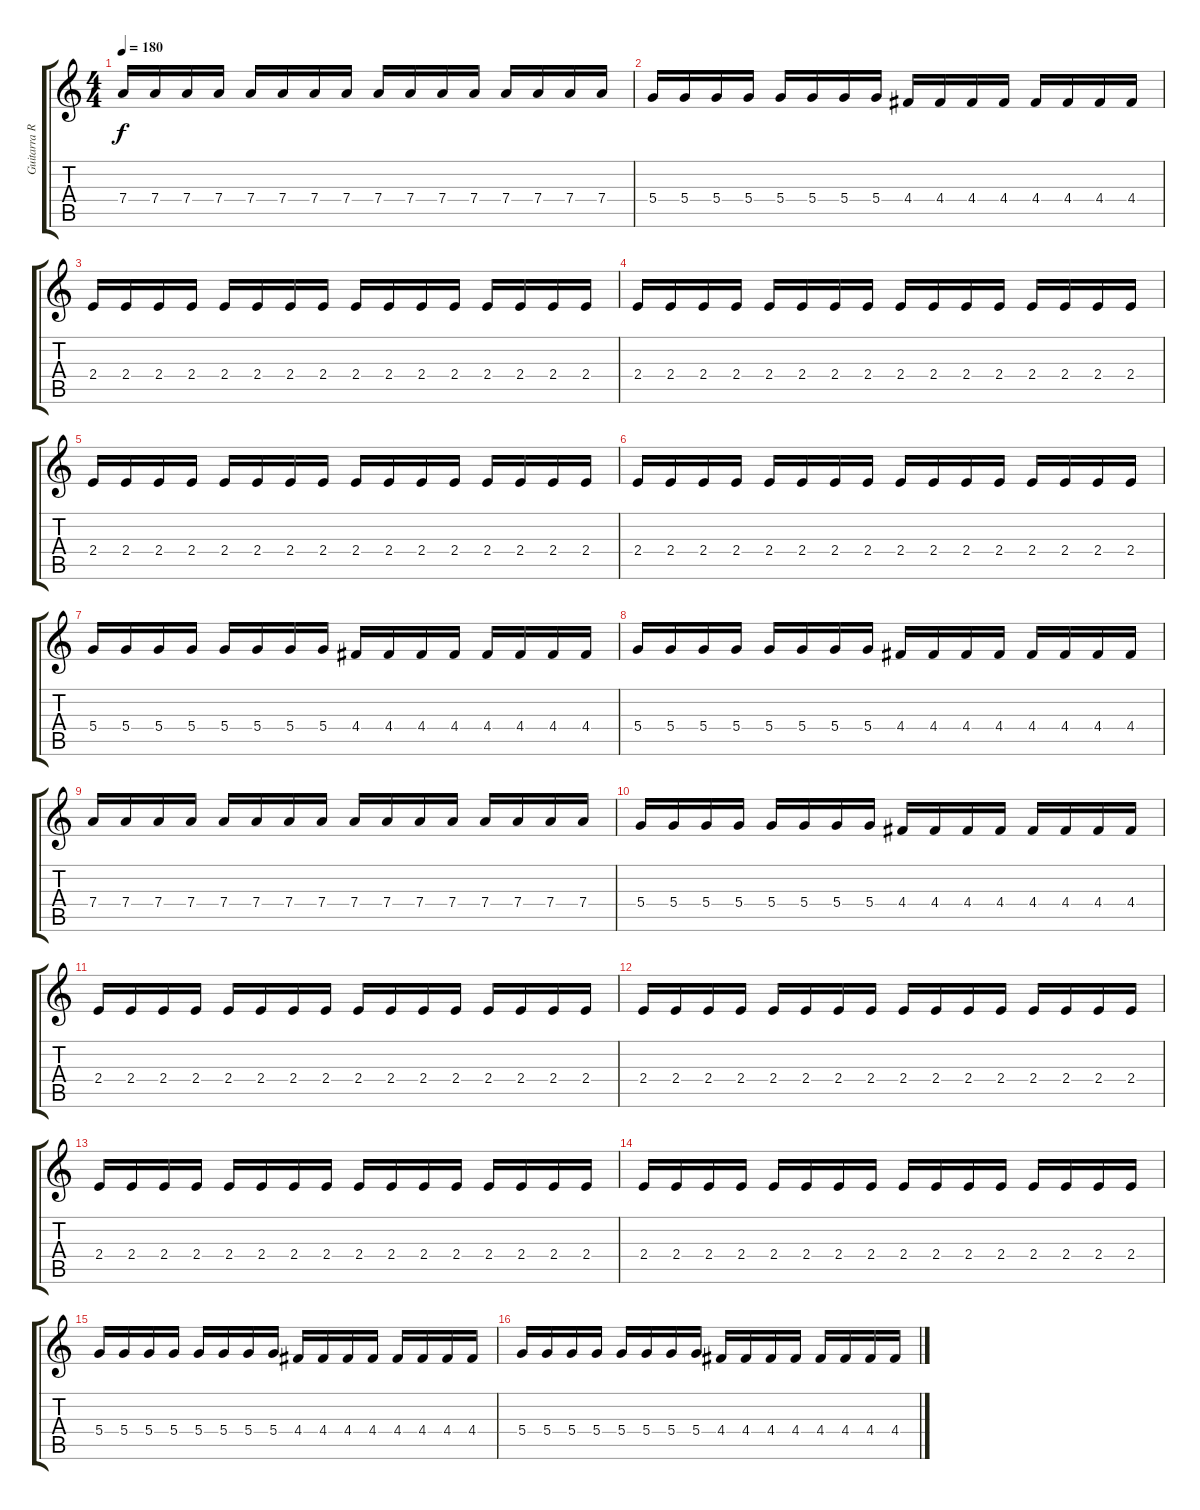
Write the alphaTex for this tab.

\track ("Guitarra Ritmica" "Guitarra R") {instrument distortionguitar}
\staff {score tabs}
\tuning (E4 B3 G3 D3 A2 E2) {hide}
\ts (4 4)
\tempo 180
\clef g2
\ks c
7.4.16{dy f} 7.4.16 7.4.16 7.4.16 7.4.16 7.4.16 7.4.16 7.4.16 7.4.16 7.4.16 7.4.16 7.4.16 7.4.16 7.4.16 7.4.16 7.4.16 |
5.4.16 5.4.16 5.4.16 5.4.16 5.4.16 5.4.16 5.4.16 5.4.16 4.4.16 4.4.16 4.4.16 4.4.16 4.4.16 4.4.16 4.4.16 4.4.16 |
2.4.16 2.4.16 2.4.16 2.4.16 2.4.16 2.4.16 2.4.16 2.4.16 2.4.16 2.4.16 2.4.16 2.4.16 2.4.16 2.4.16 2.4.16 2.4.16 |
2.4.16 2.4.16 2.4.16 2.4.16 2.4.16 2.4.16 2.4.16 2.4.16 2.4.16 2.4.16 2.4.16 2.4.16 2.4.16 2.4.16 2.4.16 2.4.16 |
2.4.16 2.4.16 2.4.16 2.4.16 2.4.16 2.4.16 2.4.16 2.4.16 2.4.16 2.4.16 2.4.16 2.4.16 2.4.16 2.4.16 2.4.16 2.4.16 |
2.4.16 2.4.16 2.4.16 2.4.16 2.4.16 2.4.16 2.4.16 2.4.16 2.4.16 2.4.16 2.4.16 2.4.16 2.4.16 2.4.16 2.4.16 2.4.16 |
5.4.16 5.4.16 5.4.16 5.4.16 5.4.16 5.4.16 5.4.16 5.4.16 4.4.16 4.4.16 4.4.16 4.4.16 4.4.16 4.4.16 4.4.16 4.4.16 |
5.4.16 5.4.16 5.4.16 5.4.16 5.4.16 5.4.16 5.4.16 5.4.16 4.4.16 4.4.16 4.4.16 4.4.16 4.4.16 4.4.16 4.4.16 4.4.16 |
7.4.16 7.4.16 7.4.16 7.4.16 7.4.16 7.4.16 7.4.16 7.4.16 7.4.16 7.4.16 7.4.16 7.4.16 7.4.16 7.4.16 7.4.16 7.4.16 |
5.4.16 5.4.16 5.4.16 5.4.16 5.4.16 5.4.16 5.4.16 5.4.16 4.4.16 4.4.16 4.4.16 4.4.16 4.4.16 4.4.16 4.4.16 4.4.16 |
2.4.16 2.4.16 2.4.16 2.4.16 2.4.16 2.4.16 2.4.16 2.4.16 2.4.16 2.4.16 2.4.16 2.4.16 2.4.16 2.4.16 2.4.16 2.4.16 |
2.4.16 2.4.16 2.4.16 2.4.16 2.4.16 2.4.16 2.4.16 2.4.16 2.4.16 2.4.16 2.4.16 2.4.16 2.4.16 2.4.16 2.4.16 2.4.16 |
2.4.16 2.4.16 2.4.16 2.4.16 2.4.16 2.4.16 2.4.16 2.4.16 2.4.16 2.4.16 2.4.16 2.4.16 2.4.16 2.4.16 2.4.16 2.4.16 |
2.4.16 2.4.16 2.4.16 2.4.16 2.4.16 2.4.16 2.4.16 2.4.16 2.4.16 2.4.16 2.4.16 2.4.16 2.4.16 2.4.16 2.4.16 2.4.16 |
5.4.16 5.4.16 5.4.16 5.4.16 5.4.16 5.4.16 5.4.16 5.4.16 4.4.16 4.4.16 4.4.16 4.4.16 4.4.16 4.4.16 4.4.16 4.4.16 |
5.4.16 5.4.16 5.4.16 5.4.16 5.4.16 5.4.16 5.4.16 5.4.16 4.4.16 4.4.16 4.4.16 4.4.16 4.4.16 4.4.16 4.4.16 4.4.16
